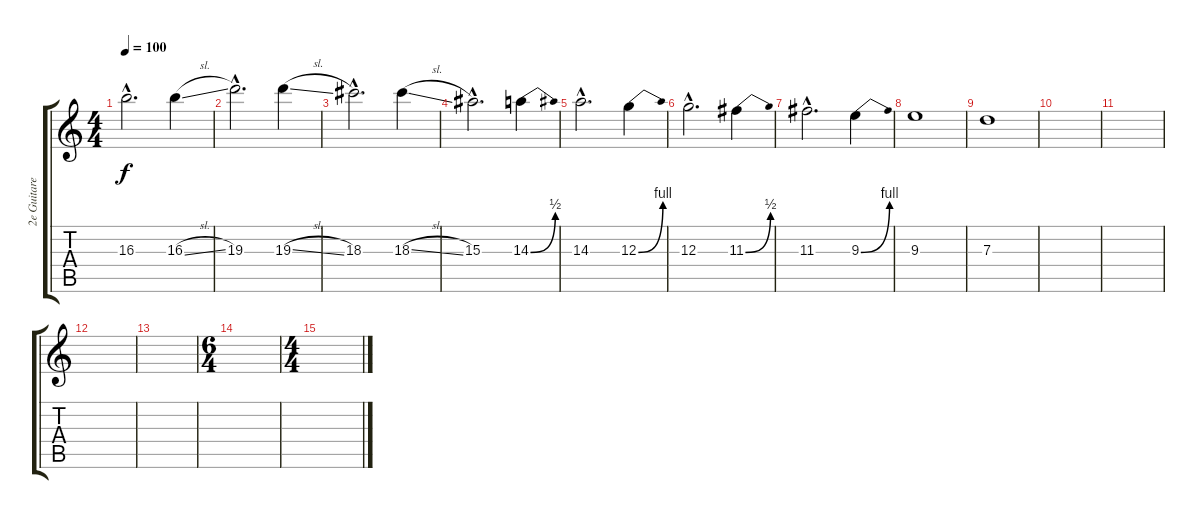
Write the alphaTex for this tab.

\track ("2e Guitare Lead " "2e Guitare") {instrument overdrivenguitar}
\staff {score tabs}
\tuning (E4 B3 G3 D3 A2 E2) {hide}
\ts (4 4)
\tempo 100
\clef g2
\ks c
16.3{hac}.2{d dy f} 16.3{sl}.4 |
19.3{hac}.2{d} 19.3{sl}.4 |
18.3{hac}.2{d} 18.3{sl}.4 |
15.3{hac}.2{d} 14.3{be (bend 0 0 60 2)}.4 |
14.3{hac}.2{d} 12.3{be (bend 0 0 60 4)}.4 |
12.3{hac}.2{d} 11.3{be (bend 0 0 60 2)}.4 |
11.3{hac}.2{d} 9.3{be (bend 0 0 60 4)}.4 |
9.3.1 |
7.3.1 |
|
|
|
|
\ts (6 4)
|
\ts (4 4)
